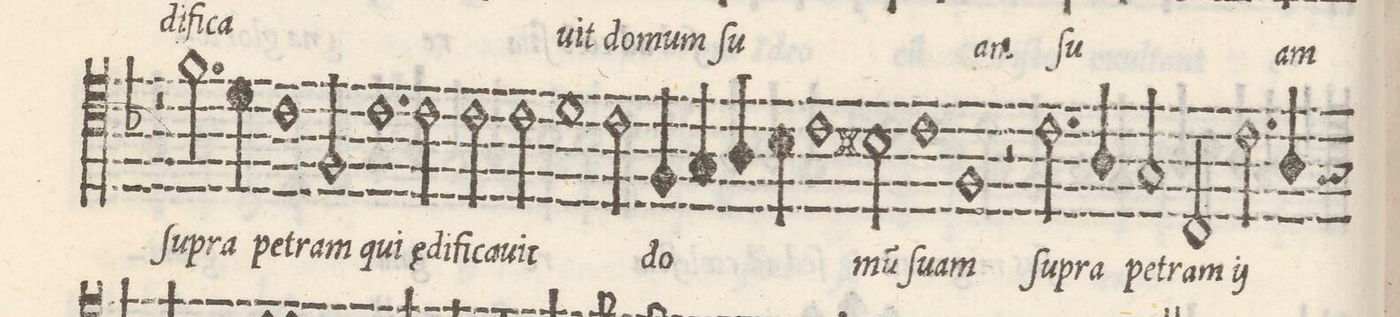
**kern	**text
*I"TENOR	*
*clefC4	*
*k[b-]	*
*met(C|)	*
*M2/1	*
2r	.
2.f\	ſu-
=49-	=49-
4d\	-pra
1c\	pe-
2F/	-tram
=50-	=50-
1.c	qui
2c\	ę-
=51-	=51-
2c\	-di-
2c\	-fi-
1d	-ca-
=52-	=52-
2c\	-uit
4F/	do-
4G/	.
4A/	.
4B-\	.
1c\	.
=53-	=53-
2Bn\	-mu(m)
1c	ſu-
=54-	=54-
1F	-am
2r	.
2.c\	ſu-
=55-	=55-
4A/	-pra
2G/	pe-
2C/	-tram
*	*ij
2.c\	ſu-
=56-	=56-
4A/	-pra
*custos:G	*
*-	*-
